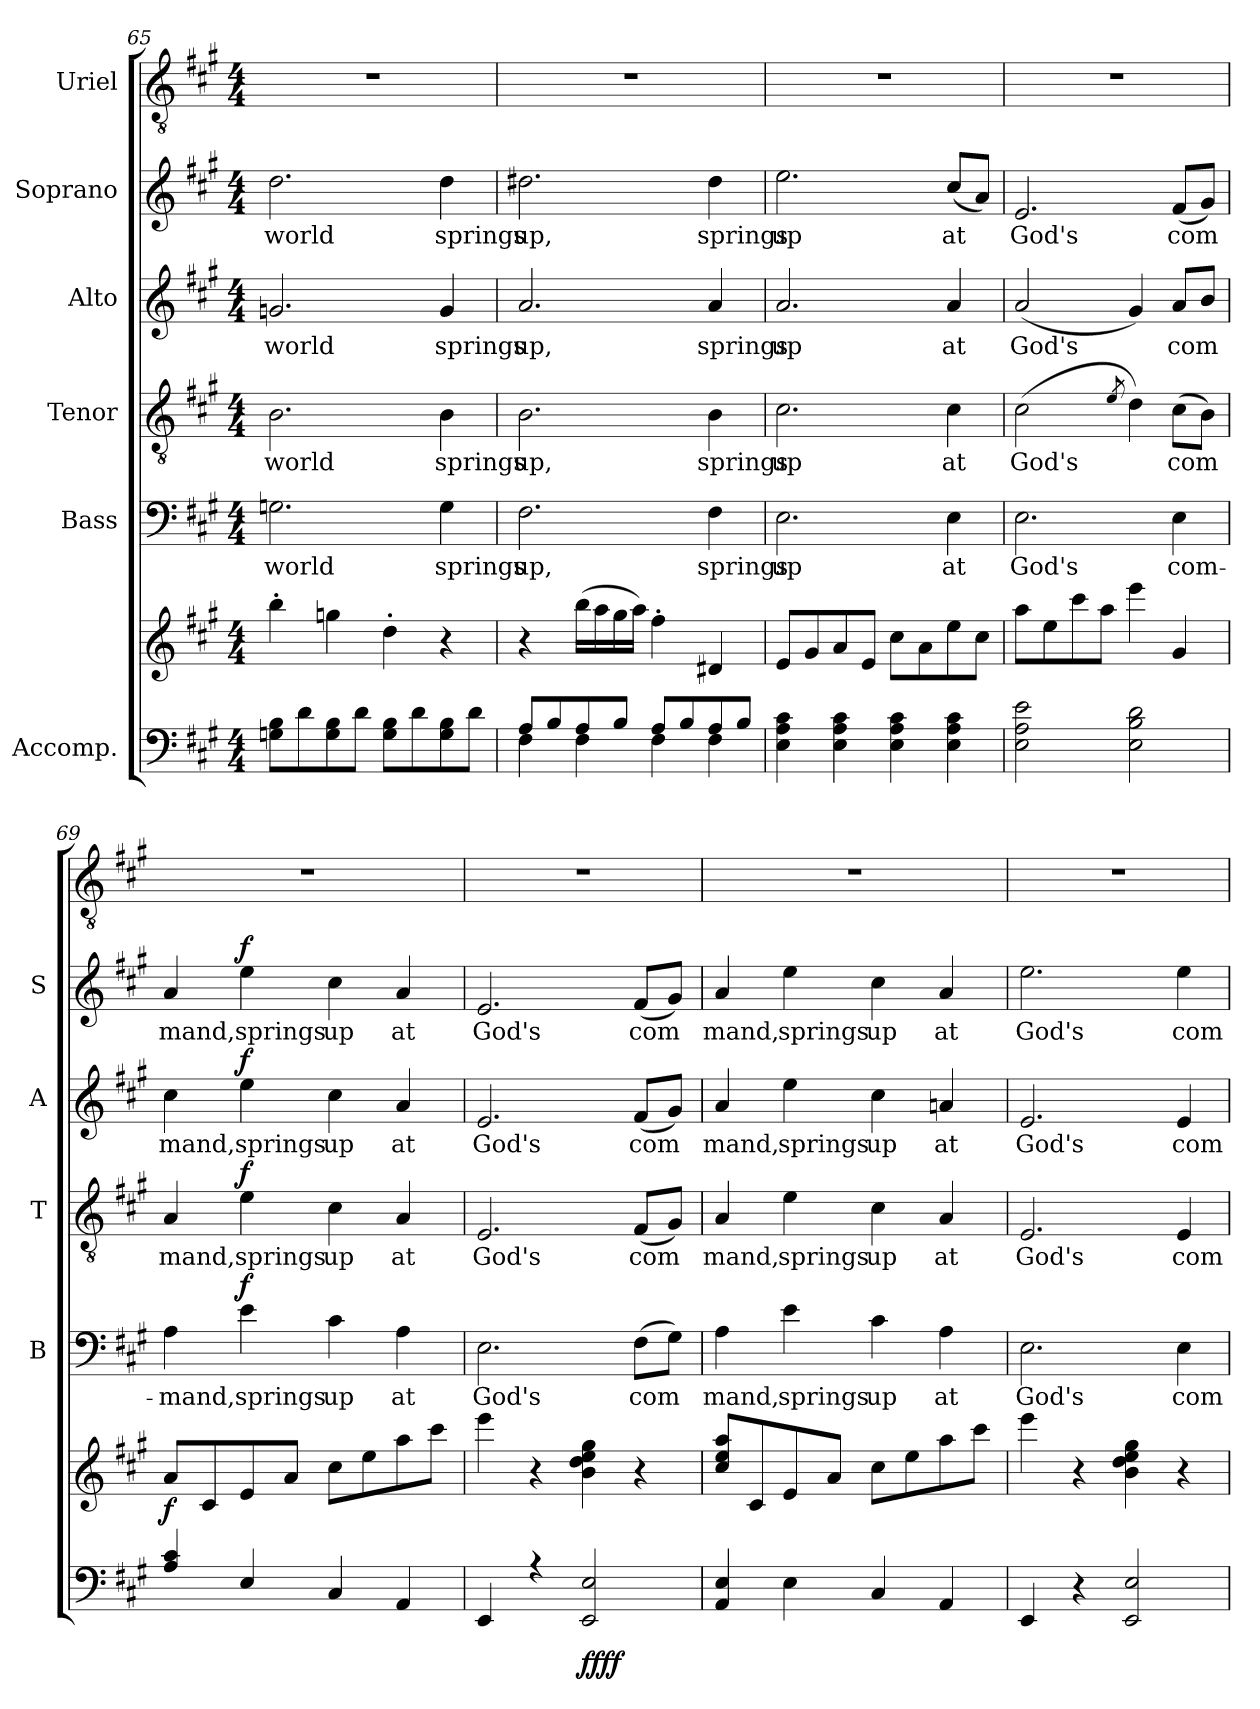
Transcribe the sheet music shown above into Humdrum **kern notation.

**kern	**kern	**dynam	**kern	**text	**dynam	**kern	**text	**dynam	**kern	**text	**dynam	**kern	**text	**dynam	**kern
*part6	*part6	*part6	*part5	*part5	*part5	*part4	*part4	*part4	*part3	*part3	*part3	*part2	*part2	*part2	*part1
*staff7	*staff6	*staff6/7	*staff5	*staff5	*staff5	*staff4	*staff4	*staff4	*staff3	*staff3	*staff3	*staff2	*staff2	*staff2	*staff1
*I"Accomp.	*	*	*I"Bass	*	*	*I"Tenor	*	*	*I"Alto	*	*	*I"Soprano	*	*	*I"Uriel
*	*	*	*I'B	*	*	*I'T	*	*	*I'A	*	*	*I'S	*	*	*
*clefF4	*clefG2	*	*clefF4	*	*	*clefGv2	*	*	*clefG2	*	*	*clefG2	*	*	*clefGv2
*k[f#c#g#]	*k[f#c#g#]	*	*k[f#c#g#]	*	*	*k[f#c#g#]	*	*	*k[f#c#g#]	*	*	*k[f#c#g#]	*	*	*k[f#c#g#]
*A:	*A:	*	*A:	*	*	*A:	*	*	*A:	*	*	*A:	*	*	*A:
*M4/4	*M4/4	*	*M4/4	*	*	*M4/4	*	*	*M4/4	*	*	*M4/4	*	*	*M4/4
=65	=65	=65	=65	=65	=65	=65	=65	=65	=65	=65	=65	=65	=65	=65	=65
!	!	!	!	!LO:LY:b	!	!	!LO:LY:b	!	!	!LO:LY:b	!	!	!LO:LY:b	!	!
8Gn\ 8B\L	4bb'>\	.	2.Gn\	world	.	2.B\	world	.	2.gn/	world	.	2.dd\	world	.	1r
8d\	.	.	.	.	.	.	.	.	.	.	.	.	.	.	.
8G\ 8B\	4ggn\	.	.	.	.	.	.	.	.	.	.	.	.	.	.
8d\J	.	.	.	.	.	.	.	.	.	.	.	.	.	.	.
8G\ 8B\L	4dd'>\	.	.	.	.	.	.	.	.	.	.	.	.	.	.
8d\	.	.	.	.	.	.	.	.	.	.	.	.	.	.	.
!	!	!	!	!LO:LY:b	!	!	!LO:LY:b	!	!	!LO:LY:b	!	!	!LO:LY:b	!	!
8G\ 8B\	4r	.	4G\	springs	.	4B\	springs	.	4g/	springs	.	4dd\	springs	.	.
8d\J	.	.	.	.	.	.	.	.	.	.	.	.	.	.	.
!!LO:PB:g=z
=66	=66	=66	=66	=66	=66	=66	=66	=66	=66	=66	=66	=66	=66	=66	=66
*^	*	*	*	*	*	*	*	*	*	*	*	*	*	*	*
!	!	!	!	!	!LO:LY:b	!	!	!LO:LY:b	!	!	!LO:LY:b	!	!	!LO:LY:b	!	!
8A/L	4F#\	4r	.	2.F#\	up,	.	2.B\	up,	.	2.a/	up,	.	2.dd#X\	up,	.	1r
8B/	.	.	.	.	.	.	.	.	.	.	.	.	.	.	.	.
8A/	4F#\	(>16bb\LL	.	.	.	.	.	.	.	.	.	.	.	.	.	.
.	.	16aa\	.	.	.	.	.	.	.	.	.	.	.	.	.	.
8B/J	.	16gg#\	.	.	.	.	.	.	.	.	.	.	.	.	.	.
.	.	16aa\JJ)	.	.	.	.	.	.	.	.	.	.	.	.	.	.
8A/L	4F#\	4ff#'>\	.	.	.	.	.	.	.	.	.	.	.	.	.	.
8B/	.	.	.	.	.	.	.	.	.	.	.	.	.	.	.	.
!	!	!	!	!	!LO:LY:b	!	!	!LO:LY:b	!	!	!LO:LY:b	!	!	!LO:LY:b	!	!
8A/	4F#\	4d#X/	.	4F#\	springs	.	4B\	springs	.	4a/	springs	.	4dd#\	springs	.	.
8B/J	.	.	.	.	.	.	.	.	.	.	.	.	.	.	.	.
=67	=67	=67	=67	=67	=67	=67	=67	=67	=67	=67	=67	=67	=67	=67	=67	=67
!	!	!	!	!	!LO:LY:b	!	!	!LO:LY:b	!	!	!LO:LY:b	!	!	!LO:LY:b	!	!
4E\ 4A\ 4c#\	2ryy	8e/L	.	2.E\	up	.	2.c#\	up	.	2.a/	up	.	2.ee\	up	.	1r
.	.	8g#/	.	.	.	.	.	.	.	.	.	.	.	.	.	.
4E\ 4A\ 4c#\	.	8a/	.	.	.	.	.	.	.	.	.	.	.	.	.	.
.	.	8e/J	.	.	.	.	.	.	.	.	.	.	.	.	.	.
4E\ 4A\ 4c#\	2ryy	8cc#\L	.	.	.	.	.	.	.	.	.	.	.	.	.	.
.	.	8a\	.	.	.	.	.	.	.	.	.	.	.	.	.	.
!	!	!	!	!	!LO:LY:b	!	!	!LO:LY:b	!	!	!LO:LY:b	!	!	!LO:LY:b	!	!
4E\ 4A\ 4c#\	.	8ee\	.	4E\	at	.	4c#\	at	.	4a/	at	.	(<8cc#/L	at	.	.
.	.	8cc#\J	.	.	.	.	.	.	.	.	.	.	8a/J)	.	.	.
=68	=68	=68	=68	=68	=68	=68	=68	=68	=68	=68	=68	=68	=68	=68	=68	=68
!	!	!	!	!	!LO:LY:b	!	!	!LO:LY:b	!	!	!LO:LY:b	!	!	!LO:LY:b	!	!
2E\ 2A\ 2e\	1ryy	8aa\L	.	2.E\	God's	.	(>2c#\	God's	.	(<2a/	God's	.	2.e/	God's	.	1r
.	.	8ee\	.	.	.	.	.	.	.	.	.	.	.	.	.	.
.	.	8ccc#\	.	.	.	.	.	.	.	.	.	.	.	.	.	.
.	.	8aa\J	.	.	.	.	.	.	.	.	.	.	.	.	.	.
.	.	.	.	.	.	.	8qe/	.	.	.	.	.	.	.	.	.
2E\ 2B\ 2d\	.	4eee\	.	.	.	.	4d\)	.	.	4g#/)	.	.	.	.	.	.
!	!	!	!	!	!LO:LY:b	!	!	!LO:LY:b	!	!	!LO:LY:b	!	!	!LO:LY:b	!	!
.	.	4g#/	.	4E\	com-	.	(>8c#\L	com­	.	8a/L	com­	.	(<8f#/L	com­	.	.
.	.	.	.	.	.	.	8B\J)	.	.	8b/J	.	.	8g#/J)	.	.	.
=69	=69	=69	=69	=69	=69	=69	=69	=69	=69	=69	=69	=69	=69	=69	=69	=69
!	!	!	!LO:DY:b	!	!LO:LY:b	!	!	!LO:LY:b	!	!	!LO:LY:b	!	!	!LO:LY:b	!	!
4A/ 4c#/	1ryy	8a/L	f	4A\	-mand,	.	4A/	mand,	.	4cc#\	mand,	.	4a/	mand,	.	1r
.	.	8c#/	.	.	.	.	.	.	.	.	.	.	.	.	.	.
!	!	!	!	!	!LO:LY:b	!LO:DY:b	!	!LO:LY:b	!LO:DY:b	!	!LO:LY:b	!LO:DY:b	!	!LO:LY:b	!LO:DY:b	!
4E/	.	8e/	.	4e\	springs	f	4e\	springs	f	4ee\	springs	f	4ee\	springs	f	.
.	.	8a/J	.	.	.	.	.	.	.	.	.	.	.	.	.	.
!	!	!	!	!	!LO:LY:b	!	!	!LO:LY:b	!	!	!LO:LY:b	!	!	!LO:LY:b	!	!
4C#/	.	8cc#\L	.	4c#\	up	.	4c#\	up	.	4cc#\	up	.	4cc#\	up	.	.
.	.	8ee\	.	.	.	.	.	.	.	.	.	.	.	.	.	.
!	!	!	!	!	!LO:LY:b	!	!	!LO:LY:b	!	!	!LO:LY:b	!	!	!LO:LY:b	!	!
4AA/	.	8aa\	.	4A\	at	.	4A/	at	.	4a/	at	.	4a/	at	.	.
.	.	8ccc#\J	.	.	.	.	.	.	.	.	.	.	.	.	.	.
=70	=70	=70	=70	=70	=70	=70	=70	=70	=70	=70	=70	=70	=70	=70	=70	=70
!	!	!	!	!	!LO:LY:b	!	!	!LO:LY:b	!	!	!LO:LY:b	!	!	!LO:LY:b	!	!
4EE/	1ryy	4eee\	.	2.E\	God's	.	2.E/	God's	.	2.e/	God's	.	2.e/	God's	.	1r
4r	.	4r	.	.	.	.	.	.	.	.	.	.	.	.	.	.
!	!	!	!LO:DY:b=2	!	!	!	!	!	!	!	!	!	!	!	!	!
!	!	!	!LO:DY:n=1:b	!	!	!	!	!	!	!	!	!	!	!	!	!
2EE/ 2E/	.	4b\ 4dd\ 4ee\ 4gg#\	ff ff	.	.	.	.	.	.	.	.	.	.	.	.	.
!	!	!	!	!	!LO:LY:b	!	!	!LO:LY:b	!	!	!LO:LY:b	!	!	!LO:LY:b	!	!
.	.	4r	.	(>8F#\L	com­	.	(<8F#/L	com­	.	(<8f#/L	com­	.	(<8f#/L	com­	.	.
.	.	.	.	8G#\J)	.	.	8G#/J)	.	.	8g#/J)	.	.	8g#/J)	.	.	.
*v	*v	*	*	*	*	*	*	*	*	*	*	*	*	*	*	*
!!LO:LB:g=z
=71	=71	=71	=71	=71	=71	=71	=71	=71	=71	=71	=71	=71	=71	=71	=71
!	!	!	!	!LO:LY:b	!	!	!LO:LY:b	!	!	!LO:LY:b	!	!	!LO:LY:b	!	!
4AA/ 4E/	8cc#/ 8ee/ 8aa/L	.	4A\	mand,	.	4A/	mand,	.	4a/	mand,	.	4a/	mand,	.	1r
.	8c#/	.	.	.	.	.	.	.	.	.	.	.	.	.	.
!	!	!	!	!LO:LY:b	!	!	!LO:LY:b	!	!	!LO:LY:b	!	!	!LO:LY:b	!	!
4E\	8e/	.	4e\	springs	.	4e\	springs	.	4ee\	springs	.	4ee\	springs	.	.
.	8a/J	.	.	.	.	.	.	.	.	.	.	.	.	.	.
!	!	!	!	!LO:LY:b	!	!	!LO:LY:b	!	!	!LO:LY:b	!	!	!LO:LY:b	!	!
4C#/	8cc#\L	.	4c#\	up	.	4c#\	up	.	4cc#\	up	.	4cc#\	up	.	.
.	8ee\	.	.	.	.	.	.	.	.	.	.	.	.	.	.
!	!	!	!	!LO:LY:b	!	!	!LO:LY:b	!	!	!LO:LY:b	!	!	!LO:LY:b	!	!
4AA/	8aa\	.	4A\	at	.	4A/	at	.	4an/	at	.	4a/	at	.	.
.	8ccc#\J	.	.	.	.	.	.	.	.	.	.	.	.	.	.
=72	=72	=72	=72	=72	=72	=72	=72	=72	=72	=72	=72	=72	=72	=72	=72
!	!	!	!	!LO:LY:b	!	!	!LO:LY:b	!	!	!LO:LY:b	!	!	!LO:LY:b	!	!
4EE/	4eee\	.	2.E\	God's	.	2.E/	God's	.	2.e/	God's	.	2.ee\	God's	.	1r
4r	4r	.	.	.	.	.	.	.	.	.	.	.	.	.	.
2EE/ 2E/	4b\ 4dd\ 4ee\ 4gg#\	.	.	.	.	.	.	.	.	.	.	.	.	.	.
!	!	!	!	!LO:LY:b	!	!	!LO:LY:b	!	!	!LO:LY:b	!	!	!LO:LY:b	!	!
.	4r	.	4E\	com-	.	4E/	com-	.	4e/	com-	.	4ee\	com-	.	.
=	=	=	=	=	=	=	=	=	=	=	=	=	=	=	=
*-	*-	*-	*-	*-	*-	*-	*-	*-	*-	*-	*-	*-	*-	*-	*-
